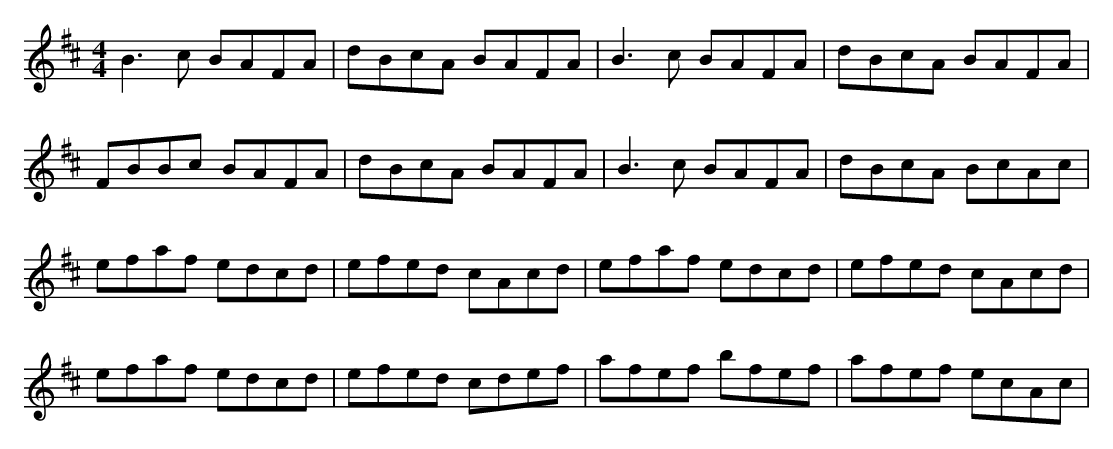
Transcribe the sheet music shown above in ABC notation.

X:1
M:4/4
K:Bmin
B3 c BAFA|dBcA BAFA|B3 c BAFA|dBcA BAFA|
FBBc BAFA|dBcA BAFA|B3 c BAFA|dBcA BcAc|
efaf edcd|efed cAcd|efaf edcd|efed cAcd|
efaf edcd|efed cdef|afef bfef|afef ecAc|
